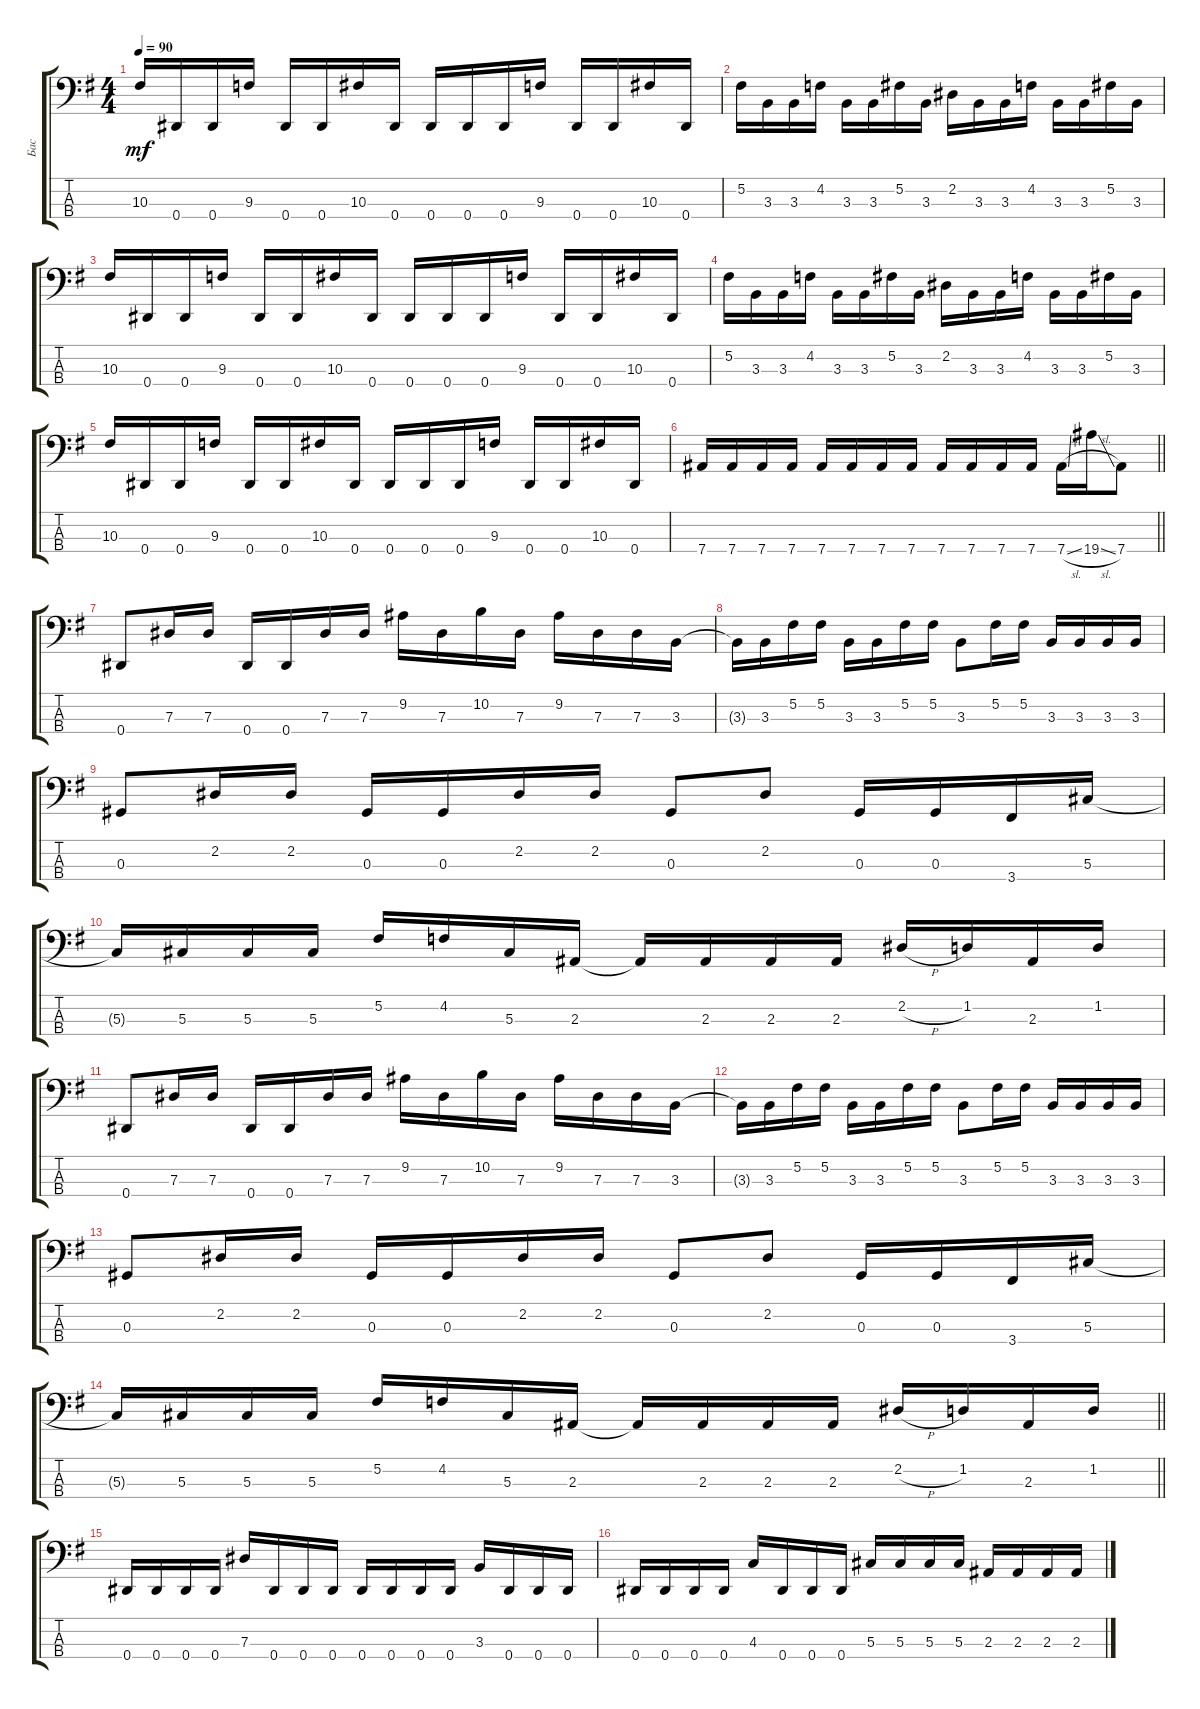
\track ("Бас" "Бас") {instrument electricbassfinger}
\staff {score tabs}
\tuning (Gb2 Db2 Ab1 Eb1) {hide}
\ts (4 4)
\tempo 90
\clef f4
\ks eminor
10.3.16{dy mf} 0.4.16 0.4.16 9.3.16 0.4.16 0.4.16 10.3.16 0.4.16 0.4.16 0.4.16 0.4.16 9.3.16 0.4.16 0.4.16 10.3.16 0.4.16 |
5.2.16 3.3.16 3.3.16 4.2.16 3.3.16 3.3.16 5.2.16 3.3.16 2.2.16 3.3.16 3.3.16 4.2.16 3.3.16 3.3.16 5.2.16 3.3.16 |
10.3.16 0.4.16 0.4.16 9.3.16 0.4.16 0.4.16 10.3.16 0.4.16 0.4.16 0.4.16 0.4.16 9.3.16 0.4.16 0.4.16 10.3.16 0.4.16 |
5.2.16 3.3.16 3.3.16 4.2.16 3.3.16 3.3.16 5.2.16 3.3.16 2.2.16 3.3.16 3.3.16 4.2.16 3.3.16 3.3.16 5.2.16 3.3.16 |
10.3.16 0.4.16 0.4.16 9.3.16 0.4.16 0.4.16 10.3.16 0.4.16 0.4.16 0.4.16 0.4.16 9.3.16 0.4.16 0.4.16 10.3.16 0.4.16 |
\barLineRight lightlight
7.4.16 7.4.16 7.4.16 7.4.16 7.4.16 7.4.16 7.4.16 7.4.16 7.4.16 7.4.16 7.4.16 7.4.16 7.4{sl}.16 19.4{sl}.16 7.4.8 |
0.4.8 7.3.16 7.3.16 0.4.16 0.4.16 7.3.16 7.3.16 9.2.16 7.3.16 10.2.16 7.3.16 9.2.16 7.3.16 7.3.16 3.3.16 |
3.3{t}.16 3.3.16 5.2.16 5.2.16 3.3.16 3.3.16 5.2.16 5.2.16 3.3.8 5.2.16 5.2.16 3.3.16 3.3.16 3.3.16 3.3.16 |
0.3.8 2.2.16 2.2.16 0.3.16 0.3.16 2.2.16 2.2.16 0.3.8 2.2.8 0.3.16 0.3.16 3.4.16 5.3.16 |
5.3{t}.16 5.3.16 5.3.16 5.3.16 5.2.16 4.2.16 5.3.16 2.3.16 2.3{t}.16 2.3.16 2.3.16 2.3.16 2.2{h}.16 1.2.16 2.3.16 1.2.16 |
0.4.8 7.3.16 7.3.16 0.4.16 0.4.16 7.3.16 7.3.16 9.2.16 7.3.16 10.2.16 7.3.16 9.2.16 7.3.16 7.3.16 3.3.16 |
3.3{t}.16 3.3.16 5.2.16 5.2.16 3.3.16 3.3.16 5.2.16 5.2.16 3.3.8 5.2.16 5.2.16 3.3.16 3.3.16 3.3.16 3.3.16 |
0.3.8 2.2.16 2.2.16 0.3.16 0.3.16 2.2.16 2.2.16 0.3.8 2.2.8 0.3.16 0.3.16 3.4.16 5.3.16 |
\barLineRight lightlight
5.3{t}.16 5.3.16 5.3.16 5.3.16 5.2.16 4.2.16 5.3.16 2.3.16 2.3{t}.16 2.3.16 2.3.16 2.3.16 2.2{h}.16 1.2.16 2.3.16 1.2.16 |
0.4.16 0.4.16 0.4.16 0.4.16 7.3.16 0.4.16 0.4.16 0.4.16 0.4.16 0.4.16 0.4.16 0.4.16 3.3.16 0.4.16 0.4.16 0.4.16 |
0.4.16 0.4.16 0.4.16 0.4.16 4.3.16 0.4.16 0.4.16 0.4.16 5.3.16 5.3.16 5.3.16 5.3.16 2.3.16 2.3.16 2.3.16 2.3.16
